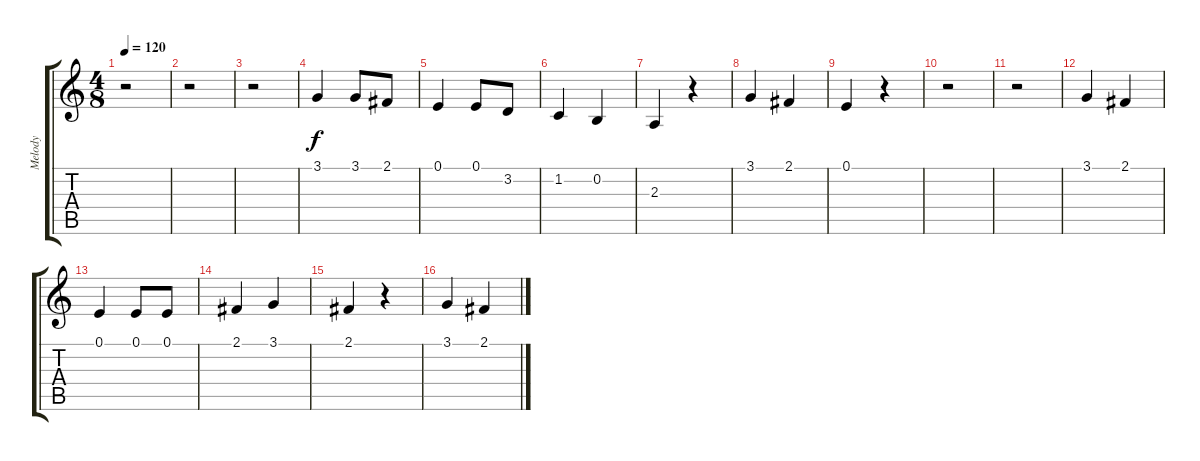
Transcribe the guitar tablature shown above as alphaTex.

\track ("Melody" "Melody") {instrument pad4choir}
\staff {score tabs}
\tuning (E4 B3 G3 D3 A2 E2) {hide}
\ts (4 8)
\tempo 120
\clef g2
\ks c
r.2{dy f} |
r.2 |
r.2 |
3.1.4 3.1.8 2.1.8 |
0.1.4 0.1.8 3.2.8 |
1.2.4 0.2.4 |
2.3.4 r.4 |
3.1.4 2.1.4 |
0.1.4 r.4 |
r.2 |
r.2 |
3.1.4 2.1.4 |
0.1.4 0.1.8 0.1.8 |
2.1.4 3.1.4 |
2.1.4 r.4 |
3.1.4 2.1.4
